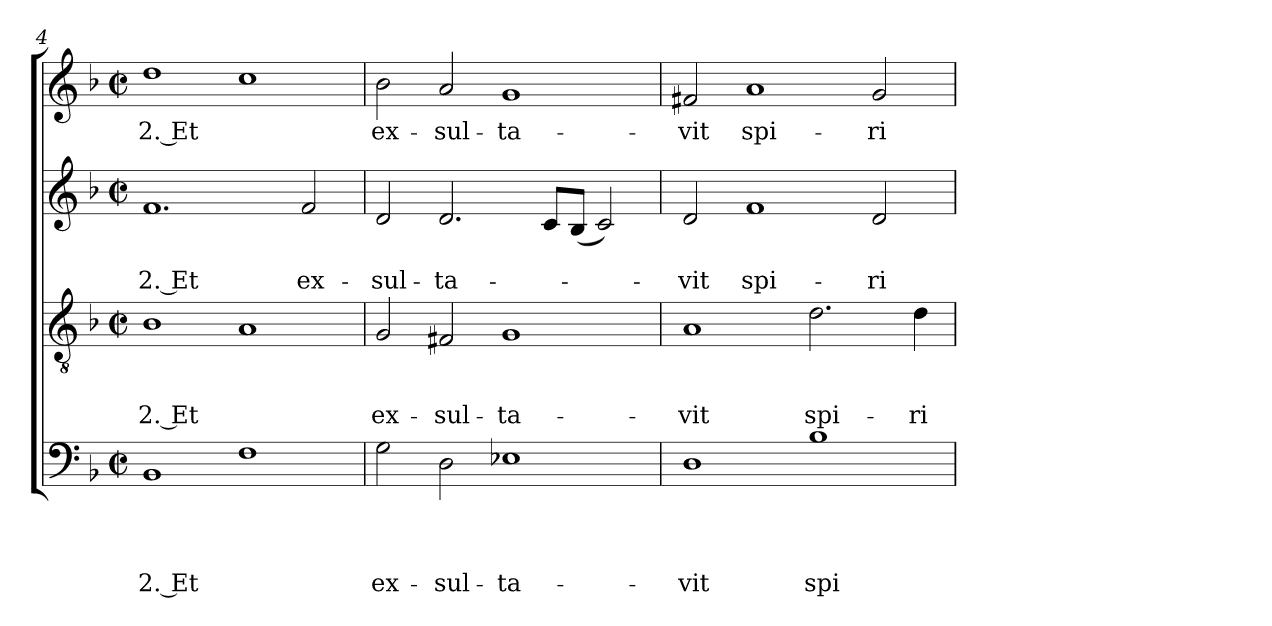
**kern	**text	**text	**text	**text	**kern	**text	**text	**text	**kern	**text	**text	**kern	**text
*part4	*part4	*part4	*part4	*part4	*part3	*part3	*part3	*part3	*part2	*part2	*part2	*part1	*part1
*staff4	*staff4	*staff4	*staff4	*staff4	*staff3	*staff3	*staff3	*staff3	*staff2	*staff2	*staff2	*staff1	*staff1
*clefF4	*	*	*	*	*clefGv2	*	*	*	*clefG2	*	*	*clefG2	*
*k[b-]	*	*	*	*	*k[b-]	*	*	*	*k[b-]	*	*	*k[b-]	*
*F:	*	*	*	*	*F:	*	*	*	*F:	*	*	*F:	*
*M2/2	*	*	*	*	*M2/2	*	*	*	*M2/2	*	*	*M2/2	*
*met(c|)	*	*	*	*	*met(c|)	*	*	*	*met(c|)	*	*	*met(c|)	*
=4	=4	=4	=4	=4	=4	=4	=4	=4	=4	=4	=4	=4	=4
!	!	!	!	!LO:LY:b:rj	!	!	!	!LO:LY:b:rj	!	!	!LO:LY:b:rj	!	!LO:LY:b:rj
1BB-	.	.	.	2. Et	1B-	.	.	2. Et	1.f	.	2. Et	1dd	2. Et
1F	.	.	.	.	1A	.	.	.	.	.	.	1cc	.
!	!	!	!	!	!	!	!	!	!	!	!LO:LY:b	!	!
.	.	.	.	.	.	.	.	.	2f/	.	ex-	.	.
=5	=5	=5	=5	=5	=5	=5	=5	=5	=5	=5	=5	=5	=5
!	!	!	!	!LO:LY:b	!	!	!	!LO:LY:b	!	!	!LO:LY:b	!	!LO:LY:b
2G\	.	.	.	ex-	2G/	.	.	ex-	2d/	.	-sul-	2b-\	ex-
!	!	!	!	!LO:LY:b	!	!	!	!LO:LY:b	!	!	!LO:LY:b	!	!LO:LY:b
2D\	.	.	.	-sul-	2F#X/	.	.	-sul-	2.d/	.	-ta-	2a/	-sul-
!	!	!	!	!LO:LY:b	!	!	!	!LO:LY:b	!	!	!	!	!LO:LY:b
1E-X	.	.	.	-ta-	1G	.	.	-ta-	.	.	.	1g	-ta-
.	.	.	.	.	.	.	.	.	8c/L	.	.	.	.
.	.	.	.	.	.	.	.	.	(8B-/J	.	.	.	.
.	.	.	.	.	.	.	.	.	2c/)	.	.	.	.
=6	=6	=6	=6	=6	=6	=6	=6	=6	=6	=6	=6	=6	=6
!	!	!	!	!LO:LY:b	!	!	!	!LO:LY:b	!	!	!LO:LY:b	!	!LO:LY:b
1D	.	.	.	-vit	1A	.	.	-vit	2d/	.	-vit	2f#X/	-vit
!	!	!	!	!	!	!	!	!	!	!	!LO:LY:b	!	!LO:LY:b
.	.	.	.	.	.	.	.	.	1f	.	spi-	1a	spi-
!	!	!	!	!LO:LY:b	!	!	!	!LO:LY:b	!	!	!	!	!
1B-	.	.	.	spi-	2.d\	.	.	spi-	.	.	.	.	.
!	!	!	!	!	!	!	!	!	!	!	!LO:LY:b	!	!LO:LY:b
.	.	.	.	.	.	.	.	.	2d/	.	-ri-	2g/	-ri-
!	!	!	!	!	!	!	!	!LO:LY:b	!	!	!	!	!
.	.	.	.	.	4d\	.	.	-ri-	.	.	.	.	.
=	=	=	=	=	=	=	=	=	=	=	=	=	=
*-	*-	*-	*-	*-	*-	*-	*-	*-	*-	*-	*-	*-	*-
